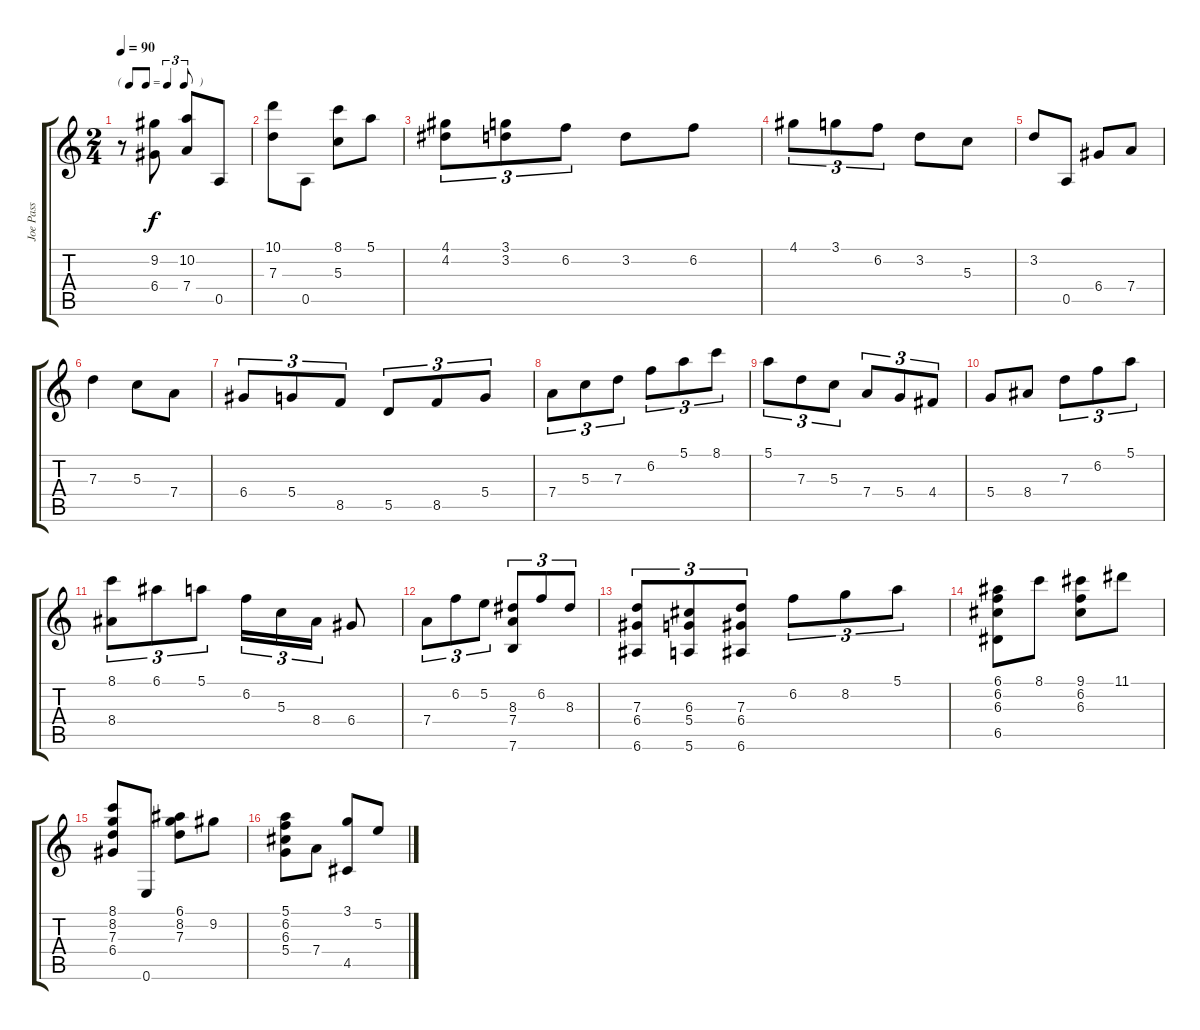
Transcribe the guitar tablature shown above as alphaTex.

\track ("Joe Pass" "Joe Pass") {instrument electricguitarjazz}
\staff {score tabs}
\tuning (E4 B3 G3 D3 A2 E2) {hide}
\ts (2 4)
\tf triplet8th
\tempo 90
\clef g2
\ks c
r.8{dy f} (9.2 6.4).8 (10.2 7.4).8 0.5.8 |
(10.1 7.3).8 0.5.8 (8.1 5.3).8 5.1.8 |
(4.1 4.2).8{tu (3 2)} (3.1 3.2).8{tu (3 2)} 6.2.8{tu (3 2)} 3.2.8 6.2.8 |
4.1.8{tu (3 2)} 3.1.8{tu (3 2)} 6.2.8{tu (3 2)} 3.2.8 5.3.8 |
3.2.8 0.5.8 6.4.8 7.4.8 |
7.3.4 5.3.8 7.4.8 |
6.4.8{tu (3 2)} 5.4.8{tu (3 2)} 8.5.8{tu (3 2)} 5.5.8{tu (3 2)} 8.5.8{tu (3 2)} 5.4.8{tu (3 2)} |
7.4.8{tu (3 2)} 5.3.8{tu (3 2)} 7.3.8{tu (3 2)} 6.2.8{tu (3 2)} 5.1.8{tu (3 2)} 8.1.8{tu (3 2)} |
5.1.8{tu (3 2)} 7.3.8{tu (3 2)} 5.3.8{tu (3 2)} 7.4.8{tu (3 2)} 5.4.8{tu (3 2)} 4.4.8{tu (3 2)} |
5.4.8 8.4.8 7.3.8{tu (3 2)} 6.2.8{tu (3 2)} 5.1.8{tu (3 2)} |
(8.1 8.4).8{tu (3 2)} 6.1.8{tu (3 2)} 5.1.8{tu (3 2)} 6.2.16{tu (3 2)} 5.3.16{tu (3 2)} 8.4.16{tu (3 2)} 6.4.8 |
7.4.8{tu (3 2)} 6.2.8{tu (3 2)} 5.2.8{tu (3 2)} (8.3 7.4 7.6).8{tu (3 2)} 6.2.8{tu (3 2)} 8.3.8{tu (3 2)} |
(7.3 6.4 6.6).8{tu (3 2)} (6.3 5.4 5.6).8{tu (3 2)} (7.3 6.4 6.6).8{tu (3 2)} 6.2.8{tu (3 2)} 8.2.8{tu (3 2)} 5.1.8{tu (3 2)} |
(6.1 6.2 6.3 6.5).8 8.1.8 (9.1 6.2 6.3).8 11.1.8 |
(8.1 8.2 7.3 6.4).8 0.6.8 (6.1 8.2 7.3).8 9.2.8 |
(5.1 6.2 6.3 5.4).8 7.4.8 (3.1 4.5).8 5.2.8
